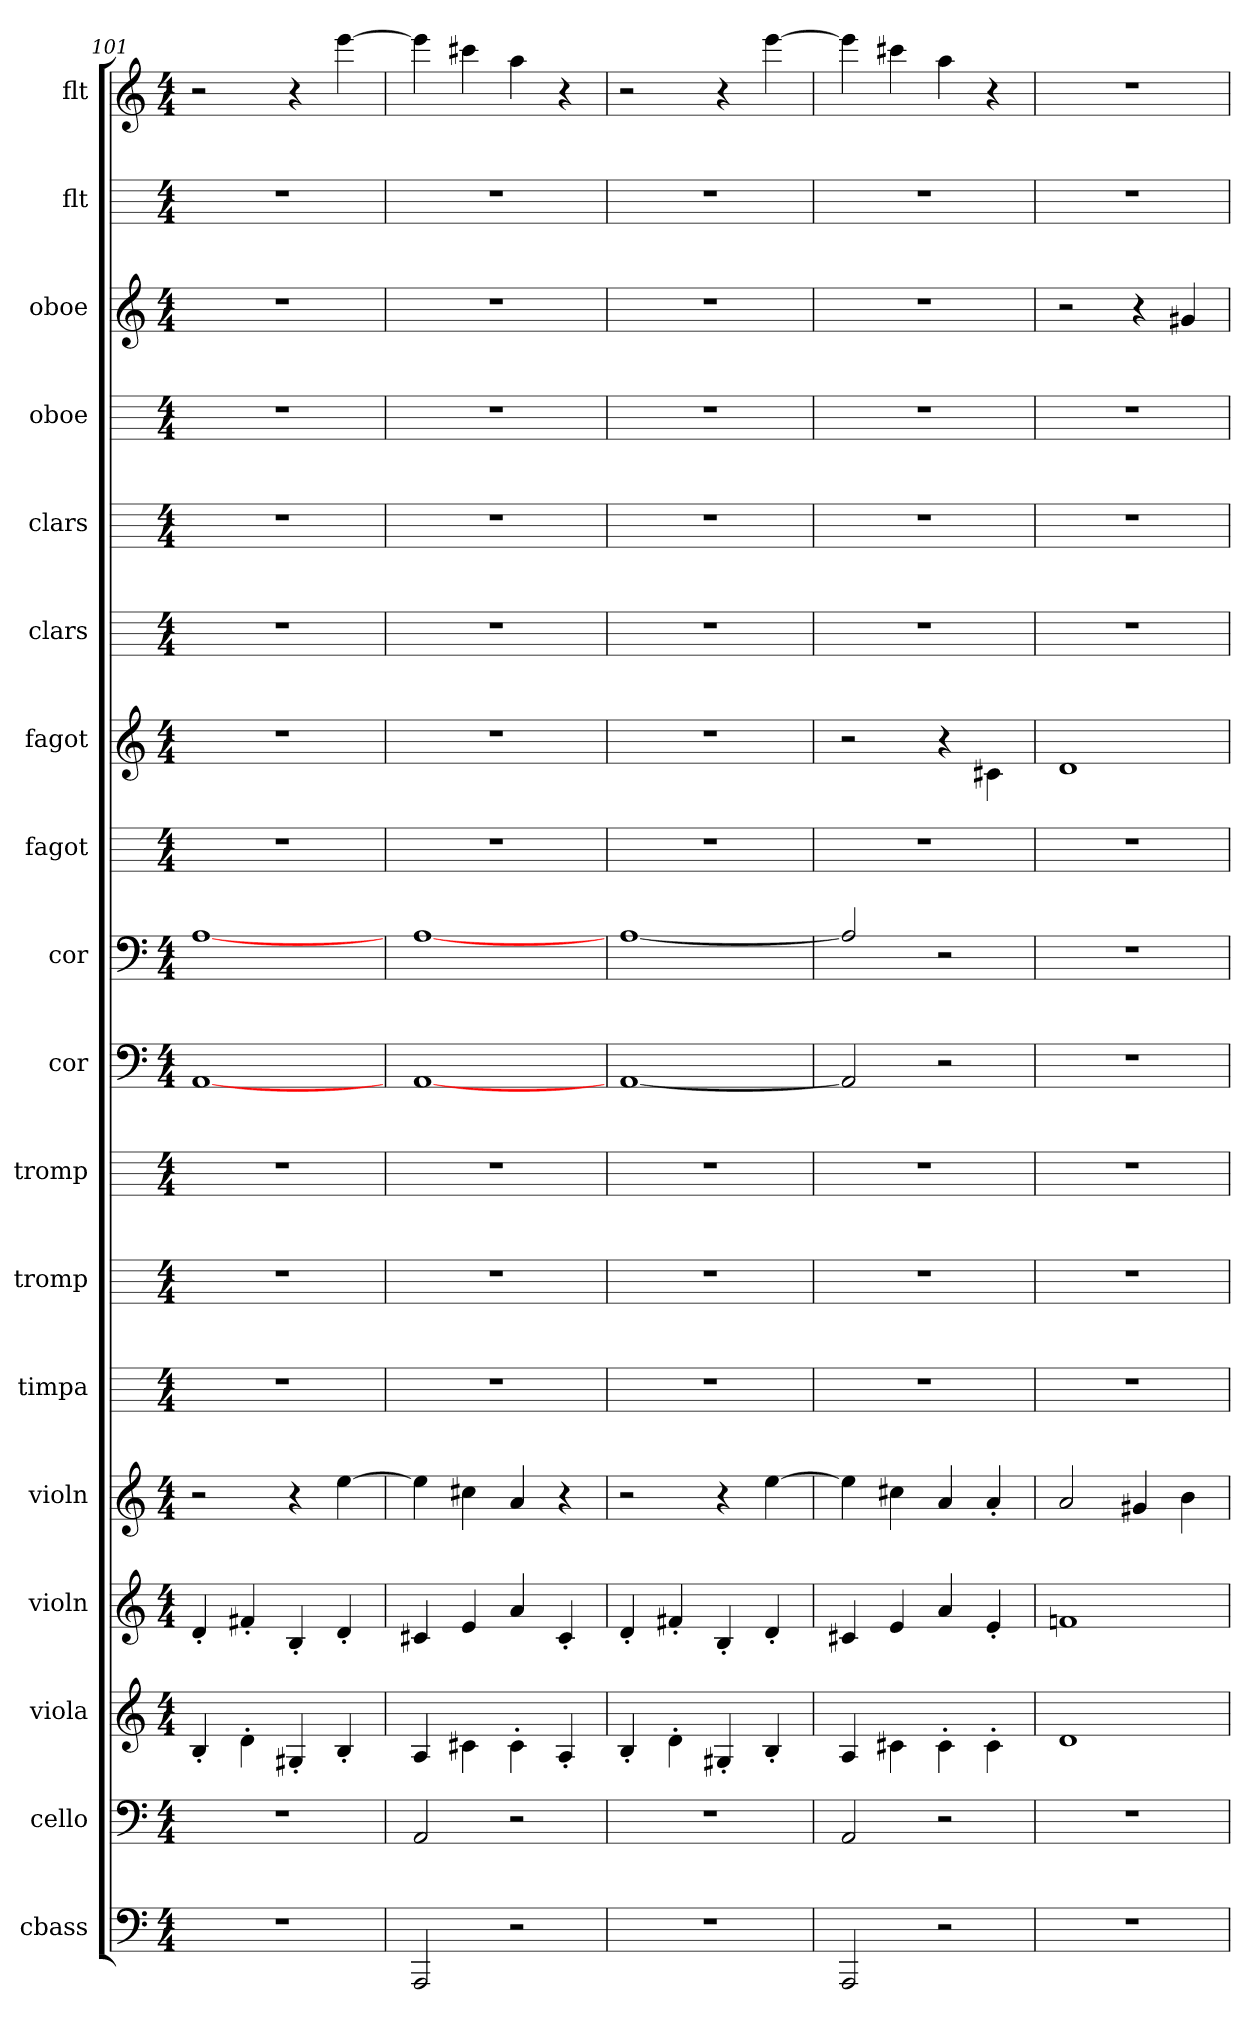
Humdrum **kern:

**kern	**kern	**kern	**kern	**kern	**kern	**kern	**kern	**kern	**kern	**kern	**kern	**kern	**kern	**kern	**kern	**kern	**kern
*part18	*part17	*part16	*part15	*part14	*part13	*part12	*part11	*part10	*part9	*part8	*part7	*part6	*part5	*part4	*part3	*part2	*part1
*staff18	*staff17	*staff16	*staff15	*staff14	*staff13	*staff12	*staff11	*staff10	*staff9	*staff8	*staff7	*staff6	*staff5	*staff4	*staff3	*staff2	*staff1
*I"cbass	*I"cello	*I"viola	*I"violn	*I"violn	*I"timpa	*I"tromp	*I"tromp	*I"cor	*I"cor	*I"fagot	*I"fagot	*I"clars	*I"clars	*I"oboe	*I"oboe	*I"flt	*I"flt
*	*	*I'Vla	*	*	*	*	*	*	*	*	*	*	*	*I'Ob	*I'Ob	*	*
*	*	*	*	*	*	*	*	*ITrd4c7	*ITrd4c7	*	*	*	*	*	*	*	*
*M4/4	*M4/4	*M4/4	*M4/4	*M4/4	*M4/4	*M4/4	*M4/4	*M4/4	*M4/4	*M4/4	*M4/4	*M4/4	*M4/4	*M4/4	*M4/4	*M4/4	*M4/4
=101	=101	=101	=101	=101	=101	=101	=101	=101	=101	=101	=101	=101	=101	=101	=101	=101	=101
1r	1r	4B'>/	4d'>/	2r	1r	1r	1r	[1DD/	[1D/	1r	1r	1r	1r	1r	1r	1r	2r
.	.	4d'>\	4f#'>/	.	.	.	.	.	.	.	.	.	.	.	.	.	.
.	.	4G#'>/	4B'>/	4r	.	.	.	.	.	.	.	.	.	.	.	.	4r
.	.	4B'>/	4d'>/	[4ee\	.	.	.	.	.	.	.	.	.	.	.	.	[4eee\
=102	=102	=102	=102	=102	=102	=102	=102	=102	=102	=102	=102	=102	=102	=102	=102	=102	=102
2AAA/	2AA/	4A/	4c#/	4ee\]	1r	1r	1r	[1DD/	[1D/	1r	1r	1r	1r	1r	1r	1r	4eee\]
.	.	4c#\	4e/	4cc#\	.	.	.	.	.	.	.	.	.	.	.	.	4ccc#\
2r	2r	4c#'>\	4a/	4a/	.	.	.	.	.	.	.	.	.	.	.	.	4aa\
.	.	4A'>/	4c#'>/	4r	.	.	.	.	.	.	.	.	.	.	.	.	4r
=103	=103	=103	=103	=103	=103	=103	=103	=103	=103	=103	=103	=103	=103	=103	=103	=103	=103
1r	1r	4B'>/	4d'>/	2r	1r	1r	1r	[1DD/	[1D/	1r	1r	1r	1r	1r	1r	1r	2r
.	.	4d'>\	4f#'>/	.	.	.	.	.	.	.	.	.	.	.	.	.	.
.	.	4G#'>/	4B'>/	4r	.	.	.	.	.	.	.	.	.	.	.	.	4r
.	.	4B'>/	4d'>/	[4ee\	.	.	.	.	.	.	.	.	.	.	.	.	[4eee\
=104	=104	=104	=104	=104	=104	=104	=104	=104	=104	=104	=104	=104	=104	=104	=104	=104	=104
2AAA/	2AA/	4A/	4c#/	4ee\]	1r	1r	1r	2DD/]	2D/]	1r	2r	1r	1r	1r	1r	1r	4eee\]
.	.	4c#\	4e/	4cc#\	.	.	.	.	.	.	.	.	.	.	.	.	4ccc#\
2r	2r	4c#'>\	4a/	4a/	.	.	.	2r	2r	.	4r	.	.	.	.	.	4aa\
.	.	4c#'>\	4e'>/	4a'>/	.	.	.	.	.	.	4c#\	.	.	.	.	.	4r
=105	=105	=105	=105	=105	=105	=105	=105	=105	=105	=105	=105	=105	=105	=105	=105	=105	=105
1r	1r	1d\	1fn/	2a/	1r	1r	1r	1r	1r	1r	1d\	1r	1r	1r	2r	1r	1r
.	.	.	.	4g#/	.	.	.	.	.	.	.	.	.	.	4r	.	.
.	.	.	.	4b\	.	.	.	.	.	.	.	.	.	.	4g#/	.	.
=	=	=	=	=	=	=	=	=	=	=	=	=	=	=	=	=	=
*-	*-	*-	*-	*-	*-	*-	*-	*-	*-	*-	*-	*-	*-	*-	*-	*-	*-
